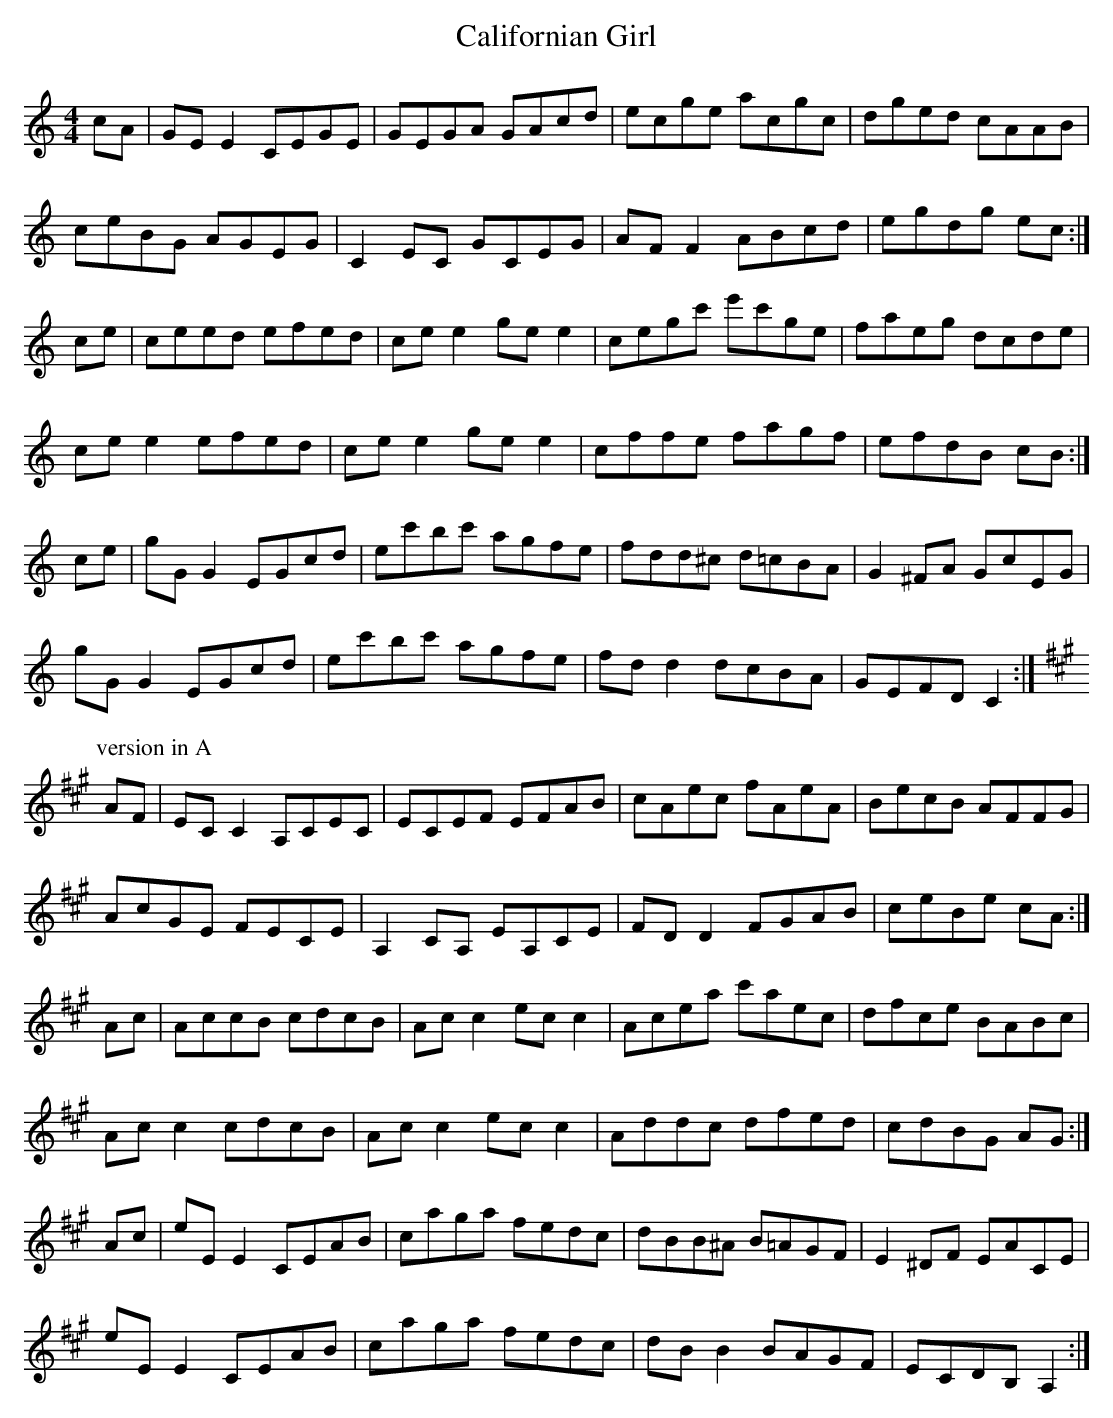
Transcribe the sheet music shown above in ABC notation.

X:1
T: Californian Girl
L: 1/8
M: 4/4
K: C
cA|GE E2 CEGE|GEGA GAcd|ecge acgc|dged cAAB|
ceBG AGEG|C2 EC GCEG|AF F2 ABcd|egdg ec :|
ce|ceed efed|ce e2 ge e2|cegc' e'c'ge|faeg dcde|
ce e2 efed|ce e2 ge e2|cffe fagf|efdB cB :|
ce|gG G2 EGcd|ec'bc' agfe|fdd^c d=cBA| G2 ^FA GcEG|
gG G2 EGcd|ec'bc' agfe|fd d2 dcBA|GEFD C2 :|
P: version in A
K: A
AF|EC C2 A,CEC|ECEF EFAB|cAec fAeA|BecB AFFG|
AcGE FECE|A,2 CA, EA,CE|FD D2 FGAB|ceBe cA :|
Ac|AccB cdcB|Ac c2 ec c2|Acea c'aec|dfce BABc|
Ac c2 cdcB|Ac c2 ec c2|Addc dfed|cdBG AG :|
Ac|eE E2 CEAB|caga fedc|dBB^A B=AGF| E2 ^DF EACE|
eE E2 CEAB|caga fedc|dB B2 BAGF|ECDB, A,2 :|
